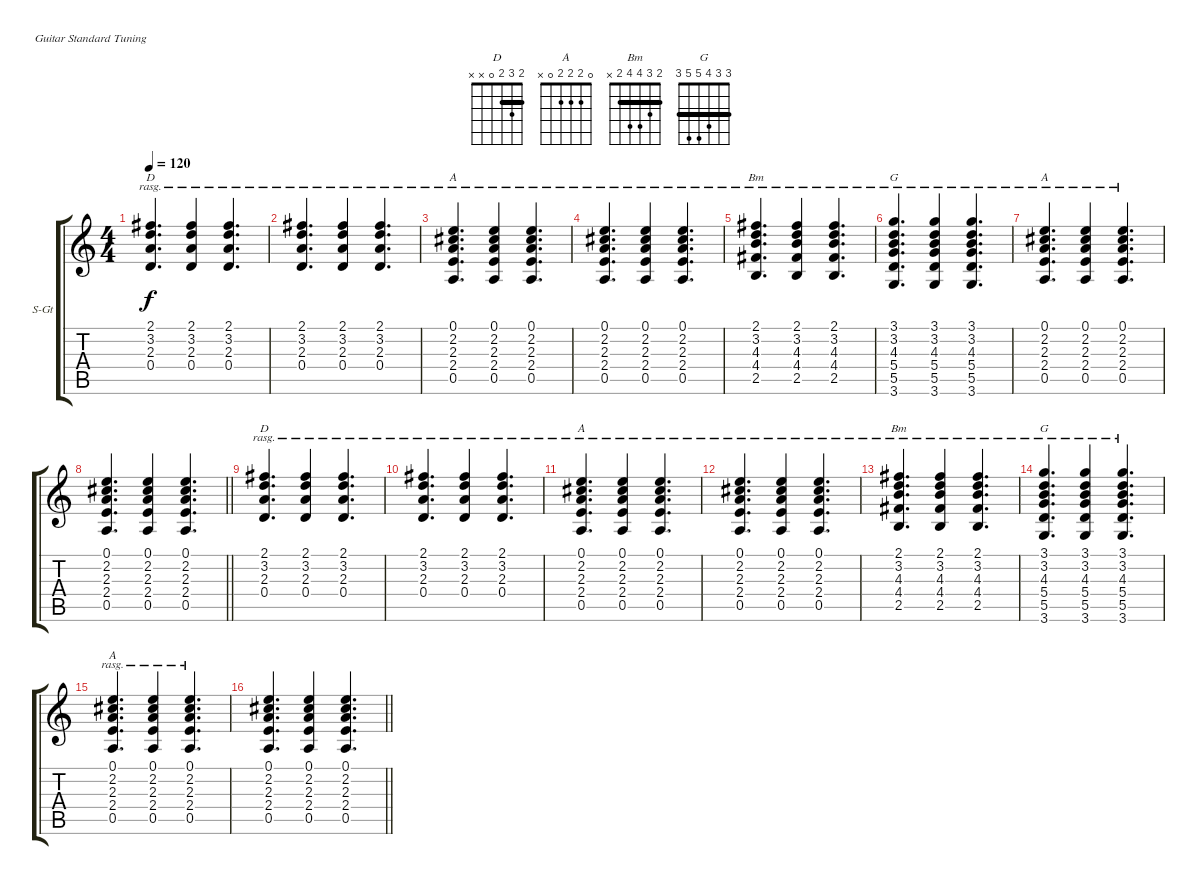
\bracketExtendMode groupsimilarinstruments
\firstSystemTrackNameOrientation horizontal
\otherSystemsTrackNameOrientation horizontal
\track ("Pista 4" "S-Gt") {instrument acousticguitarsteel}
\staff {score tabs}
\tuning (E4 B3 G3 D3 A2 E2)
\chord ("D" 2 3 2 0 x x) {barre 2}
\chord ("A" 0 2 2 2 0 x)
\chord ("Bm" 2 3 4 4 2 x) {barre 2}
\chord ("G" 3 3 4 5 5 3) {barre (3 3)}
\ts (4 4)
\tempo 120
\clef g2
\ks c
(2.1 3.2 2.3 0.4).4{d ch "D" rasg amianapaest dy f} (2.1 3.2 2.3 0.4).4{rasg amianapaest} (2.1 3.2 2.3 0.4).4{d rasg amianapaest} |
(2.1 3.2 2.3 0.4).4{d rasg amianapaest} (2.1 3.2 2.3 0.4).4{rasg amianapaest} (2.1 3.2 2.3 0.4).4{d rasg amianapaest} |
(0.1 2.2 2.3 2.4 0.5).4{d ch "A" rasg amianapaest} (0.1 2.2 2.3 2.4 0.5).4{rasg amianapaest} (0.1 2.2 2.3 2.4 0.5).4{d rasg amianapaest} |
(0.1 2.2 2.3 2.4 0.5).4{d rasg amianapaest} (0.1 2.2 2.3 2.4 0.5).4{rasg amianapaest} (0.1 2.2 2.3 2.4 0.5).4{d rasg amianapaest} |
(2.1 3.2 4.3 4.4 2.5).4{d ch "Bm" rasg amianapaest} (2.1 3.2 4.3 4.4 2.5).4{rasg amianapaest} (2.1 3.2 4.3 4.4 2.5).4{d rasg amianapaest} |
(3.1 3.2 4.3 5.4 5.5 3.6).4{d ch "G" rasg amianapaest} (3.1 3.2 4.3 5.4 5.5 3.6).4{rasg amianapaest} (3.1 3.2 4.3 5.4 5.5 3.6).4{d rasg amianapaest} |
(0.1 2.2 2.3 2.4 0.5).4{d ch "A" rasg amianapaest} (0.1 2.2 2.3 2.4 0.5).4{rasg amianapaest} (0.1 2.2 2.3 2.4 0.5).4{d rasg amianapaest} |
\barLineRight lightlight
(0.1 2.2 2.3 2.4 0.5).4{d} (0.1 2.2 2.3 2.4 0.5).4 (0.1 2.2 2.3 2.4 0.5).4{d} |
(2.1 3.2 2.3 0.4).4{d ch "D" rasg amianapaest} (2.1 3.2 2.3 0.4).4{rasg amianapaest} (2.1 3.2 2.3 0.4).4{d rasg amianapaest} |
(2.1 3.2 2.3 0.4).4{d rasg amianapaest} (2.1 3.2 2.3 0.4).4{rasg amianapaest} (2.1 3.2 2.3 0.4).4{d rasg amianapaest} |
(0.1 2.2 2.3 2.4 0.5).4{d ch "A" rasg amianapaest} (0.1 2.2 2.3 2.4 0.5).4{rasg amianapaest} (0.1 2.2 2.3 2.4 0.5).4{d rasg amianapaest} |
(0.1 2.2 2.3 2.4 0.5).4{d rasg amianapaest} (0.1 2.2 2.3 2.4 0.5).4{rasg amianapaest} (0.1 2.2 2.3 2.4 0.5).4{d rasg amianapaest} |
(2.1 3.2 4.3 4.4 2.5).4{d ch "Bm" rasg amianapaest} (2.1 3.2 4.3 4.4 2.5).4{rasg amianapaest} (2.1 3.2 4.3 4.4 2.5).4{d rasg amianapaest} |
(3.1 3.2 4.3 5.4 5.5 3.6).4{d ch "G" rasg amianapaest} (3.1 3.2 4.3 5.4 5.5 3.6).4{rasg amianapaest} (3.1 3.2 4.3 5.4 5.5 3.6).4{d rasg amianapaest} |
(0.1 2.2 2.3 2.4 0.5).4{d ch "A" rasg amianapaest} (0.1 2.2 2.3 2.4 0.5).4{rasg amianapaest} (0.1 2.2 2.3 2.4 0.5).4{d rasg amianapaest} |
\barLineRight lightlight
(0.1 2.2 2.3 2.4 0.5).4{d} (0.1 2.2 2.3 2.4 0.5).4 (0.1 2.2 2.3 2.4 0.5).4{d}
